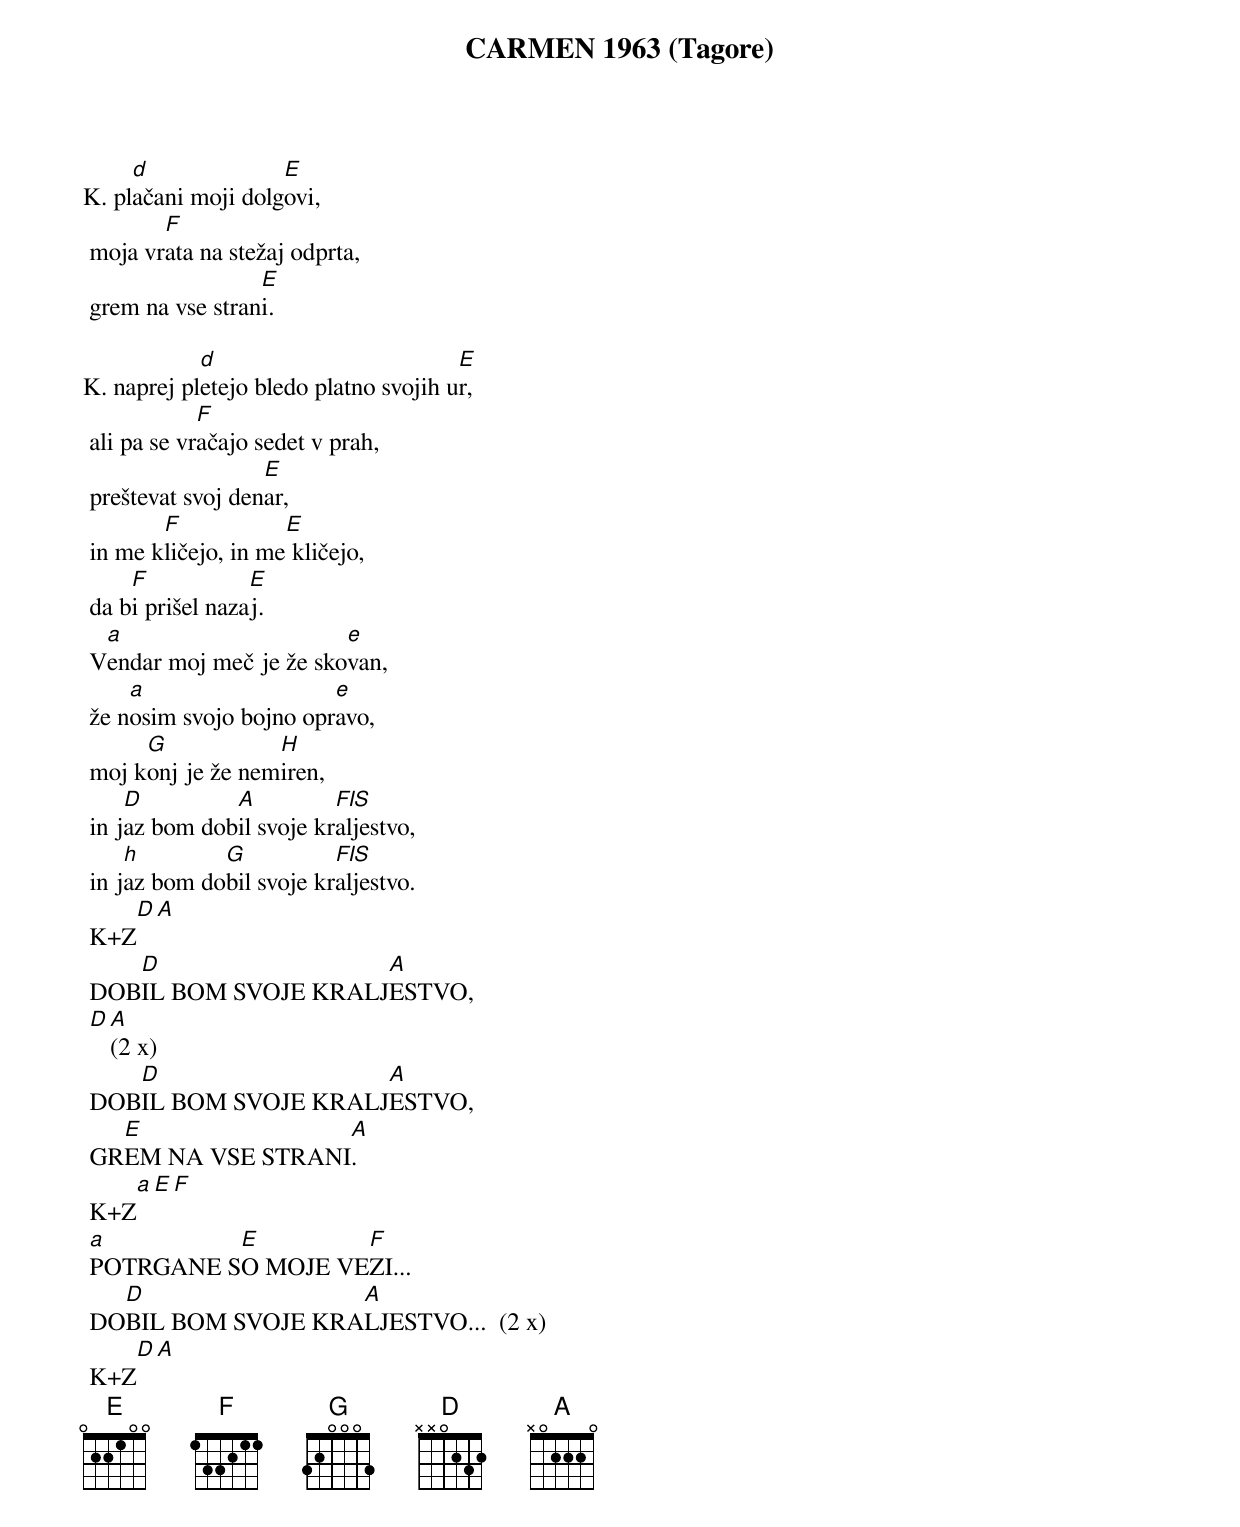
{title: CARMEN 1963 (Tagore)}

K.	pl[d]ačani moji dolg[E]ovi,
	moja vr[F]ata na stežaj odprta,
	grem na vse stran[E]i.

K.	naprej pl[d]etejo bledo platno svojih u[E]r,
	ali pa se vr[F]ačajo sedet v prah,
	preštevat svoj den[E]ar,
	in me k[F]ličejo, in me[E] kličejo,
	da b[F]i prišel naza[E]j.
	V[a]endar moj meč je že sko[e]van,
	že n[a]osim svojo bojno opr[e]avo,
	moj k[G]onj je že nem[H]iren,
	in j[D]az bom dob[A]il svoje kr[FIS]aljestvo,
	in j[h]az bom do[G]bil svoje kr[FIS]aljestvo.
	K+Z[D][A]
	DOB[D]IL BOM SVOJE KRALJ[A]ESTVO,
	[D][A](2 x)
	DOB[D]IL BOM SVOJE KRALJ[A]ESTVO,
	GR[E]EM NA VSE STRANI[A].
	K+Z[a][E][F]
	[a]POTRGANE S[E]O MOJE VE[F]ZI...
	DO[D]BIL BOM SVOJE KRA[A]LJESTVO...  (2 x)
	K+Z[D][A]
